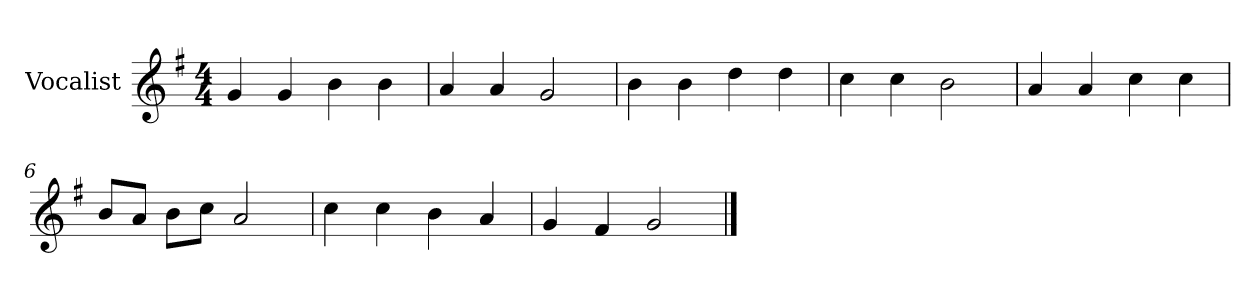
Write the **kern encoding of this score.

**kern
*part1
*staff1
*I"Vocalist
*k[f#]
*G:
*M4/4
=1
4g
4g
4b
4b
=2
4a
4a
2g
=3
4b
4b
4dd
4dd
=4
4cc
4cc
2b
=5
4a
4a
4cc
4cc
=6
8bL
8aJ
8bL
8ccJ
2a
=7
4cc
4cc
4b
4a
=8
4g
4f#
2g
==
*-
